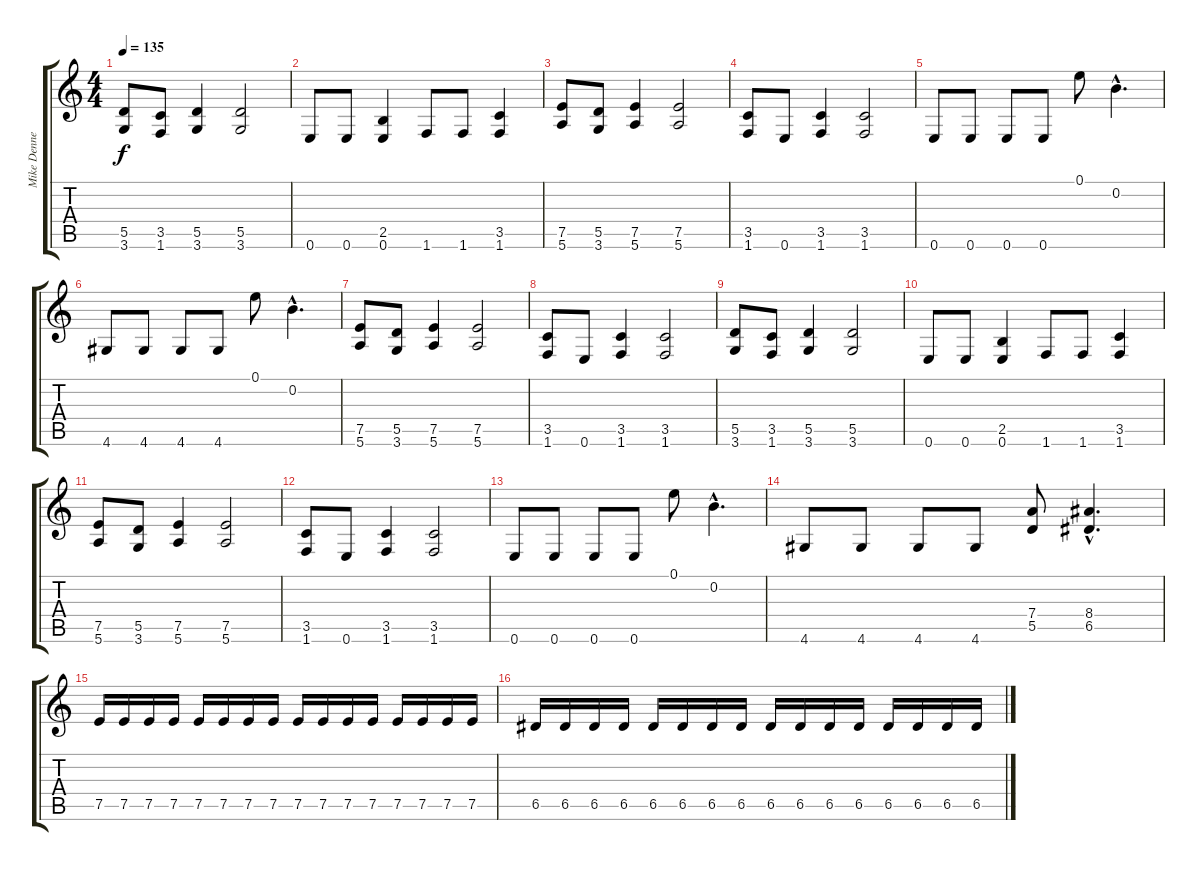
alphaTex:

\track ("Mike Denner - Guitars" "Mike Denne") {instrument overdrivenguitar}
\staff {score tabs}
\tuning (E4 B3 G3 D3 A2 E2) {hide}
\ts (4 4)
\tempo 135
\clef g2
\ks c
(5.5 3.6).8{dy f} (3.5 1.6).8 (5.5 3.6).4 (5.5 3.6).2 |
0.6.8 0.6.8 (2.5 0.6).4 1.6.8 1.6.8 (3.5 1.6).4 |
(7.5 5.6).8 (5.5 3.6).8 (7.5 5.6).4 (7.5 5.6).2 |
(3.5 1.6).8 0.6.8 (3.5 1.6).4 (3.5 1.6).2 |
0.6.8 0.6.8 0.6.8 0.6.8 0.1.8 0.2{hac}.4{d} |
4.6.8 4.6.8 4.6.8 4.6.8 0.1.8 0.2{hac}.4{d} |
(7.5 5.6).8 (5.5 3.6).8 (7.5 5.6).4 (7.5 5.6).2 |
(3.5 1.6).8 0.6.8 (3.5 1.6).4 (3.5 1.6).2 |
(5.5 3.6).8 (3.5 1.6).8 (5.5 3.6).4 (5.5 3.6).2 |
0.6.8 0.6.8 (2.5 0.6).4 1.6.8 1.6.8 (3.5 1.6).4 |
(7.5 5.6).8 (5.5 3.6).8 (7.5 5.6).4 (7.5 5.6).2 |
(3.5 1.6).8 0.6.8 (3.5 1.6).4 (3.5 1.6).2 |
0.6.8 0.6.8 0.6.8 0.6.8 0.1.8 0.2{hac}.4{d} |
4.6.8 4.6.8 4.6.8 4.6.8 (7.4 5.5).8 (8.4{hac} 6.5{hac}).4{d} |
7.5.16 7.5.16 7.5.16 7.5.16 7.5.16 7.5.16 7.5.16 7.5.16 7.5.16 7.5.16 7.5.16 7.5.16 7.5.16 7.5.16 7.5.16 7.5.16 |
6.5.16 6.5.16 6.5.16 6.5.16 6.5.16 6.5.16 6.5.16 6.5.16 6.5.16 6.5.16 6.5.16 6.5.16 6.5.16 6.5.16 6.5.16 6.5.16
